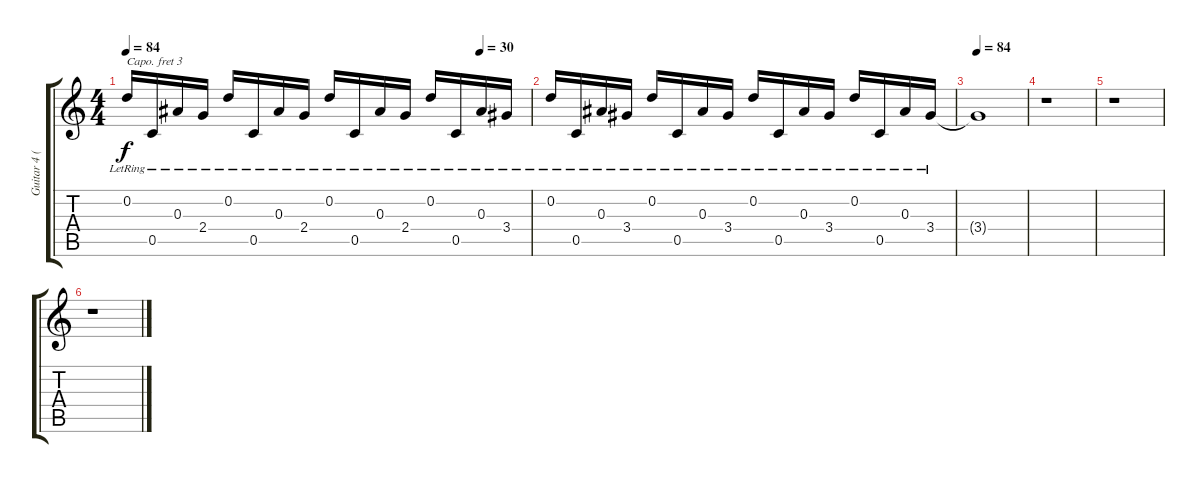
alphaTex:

\track ("Guitar 4 (Acoustic w/ Capo on 3rd Fret)" "Guitar 4 (") {instrument acousticguitarsteel}
\staff {score tabs}
\capo 3
\tuning (E4 B3 G3 D3 A2 E2) {hide}
\ts (4 4)
\tempo 84
\tempo (30 0.875)
\clef g2
\ks c
0.2{lr}.16{dy f} 0.5{lr}.16 0.3{lr}.16 2.4{lr}.16 0.2{lr}.16 0.5{lr}.16 0.3{lr}.16 2.4{lr}.16 0.2{lr}.16 0.5{lr}.16 0.3{lr}.16 2.4{lr}.16 0.2{lr}.16 0.5{lr}.16 0.3{lr}.16 3.4{lr}.16 |
0.2{lr}.16 0.5{lr}.16 0.3{lr}.16 3.4{lr}.16 0.2{lr}.16 0.5{lr}.16 0.3{lr}.16 3.4{lr}.16 0.2{lr}.16 0.5{lr}.16 0.3{lr}.16 3.4{lr}.16 0.2{lr}.16 0.5{lr}.16 0.3{lr}.16 3.4{lr}.16 |
\tempo 84
3.4{t}.1 |
r.1 |
r.1 |
r.1
